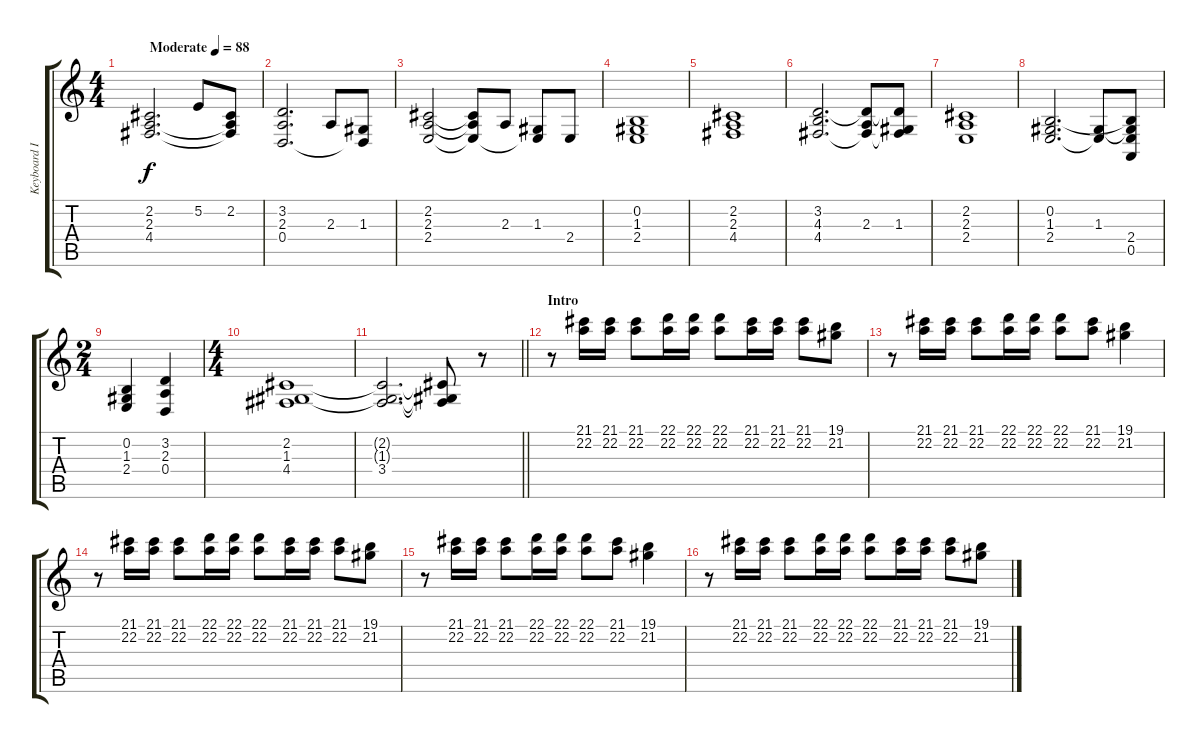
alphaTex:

\track ("Keyboard I" "Keyboard I") {instrument synthstrings1}
\staff {score tabs}
\tuning (E4 B3 G3 D3 A2 E2) {hide}
\ts (4 4)
\tempo (88 "Moderate")
\clef g2
\ks c
(2.2 2.3 4.4).2{d dy f instrument synthstrings1} 5.2.8 (2.2 2.3{t} 4.4{t}).8 |
(3.2 2.3 0.4).2{d} 2.3.8 (1.3 0.4{t}).8 |
(2.2 2.3 2.4).2 (2.2{t} 2.3{t} 2.4{t}).8 2.3.8 (1.3 2.4{t}).8 2.4.8 |
(0.2 1.3 2.4).1 |
(2.2 2.3 4.4).1 |
(3.2 4.3 4.4).2{d} (3.2{t} 2.3 4.4{t}).8 (3.2{t} 1.3 4.4{t}).8 |
(2.2 2.3 2.4).1 |
(0.2 1.3 2.4).2{d} (1.3 2.4{t}).8 (0.2{t} 1.3{t} 2.4 0.5).8 |
\ts (2 4)
(0.2 1.3 2.4).4 (3.2 2.3 0.4).4 |
\ts (4 4)
(2.2 1.3 4.4).1 |
\barLineRight lightlight
(2.2{t} 1.3{t} 3.4).2{d} (2.2{t} 1.3{t} 3.4{t}).8 r.8 |
\section ("" "Intro")
r.8 (21.1 22.2).16 (21.1 22.2).16 (21.1 22.2).8 (22.1 22.2).16 (22.1 22.2).16 (22.1 22.2).8 (21.1 22.2).16 (21.1 22.2).16 (21.1 22.2).8 (19.1 21.2).8 |
r.8 (21.1 22.2).16 (21.1 22.2).16 (21.1 22.2).8 (22.1 22.2).16 (22.1 22.2).16 (22.1 22.2).8 (21.1 22.2).8 (19.1 21.2).4 |
r.8 (21.1 22.2).16 (21.1 22.2).16 (21.1 22.2).8 (22.1 22.2).16 (22.1 22.2).16 (22.1 22.2).8 (21.1 22.2).16 (21.1 22.2).16 (21.1 22.2).8 (19.1 21.2).8 |
r.8 (21.1 22.2).16 (21.1 22.2).16 (21.1 22.2).8 (22.1 22.2).16 (22.1 22.2).16 (22.1 22.2).8 (21.1 22.2).8 (19.1 21.2).4 |
r.8 (21.1 22.2).16 (21.1 22.2).16 (21.1 22.2).8 (22.1 22.2).16 (22.1 22.2).16 (22.1 22.2).8 (21.1 22.2).16 (21.1 22.2).16 (21.1 22.2).8 (19.1 21.2).8
